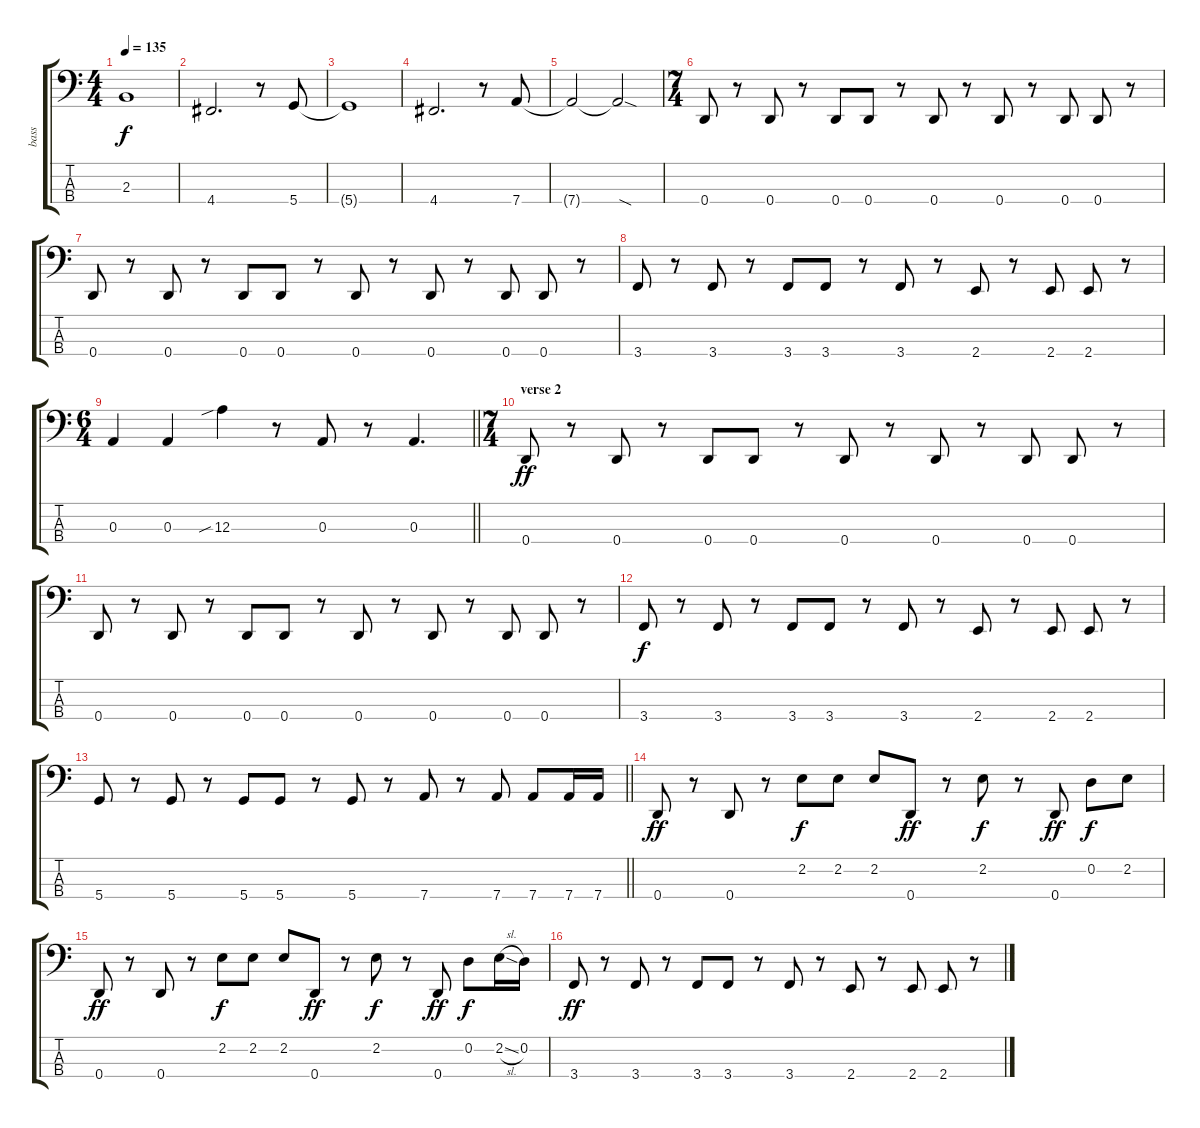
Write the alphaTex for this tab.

\track ("bass" "bass") {instrument electricbassfinger}
\staff {score tabs}
\tuning (G2 D2 A1 D1) {hide}
\ts (4 4)
\tempo 135
\clef f4
\ks c
2.3.1{dy f} |
4.4.2{d} r.8 5.4.8 |
5.4{t}.1 |
4.4.2{d} r.8 7.4.8 |
7.4{t}.2 7.4{sod t}.2 |
\ts (7 4)
0.4.8 r.8 0.4.8 r.8 0.4.8 0.4.8 r.8 0.4.8 r.8 0.4.8 r.8 0.4.8 0.4.8 r.8 |
0.4.8 r.8 0.4.8 r.8 0.4.8 0.4.8 r.8 0.4.8 r.8 0.4.8 r.8 0.4.8 0.4.8 r.8 |
3.4.8 r.8 3.4.8 r.8 3.4.8 3.4.8 r.8 3.4.8 r.8 2.4.8 r.8 2.4.8 2.4.8 r.8 |
\ts (6 4)
\barLineRight lightlight
0.3.4 0.3.4 12.3{sib}.4 r.8 0.3.8 r.8 0.3.4{d} |
\ts (7 4)
\section ("" "verse 2")
0.4.8{dy ff} r.8 0.4.8 r.8 0.4.8 0.4.8 r.8 0.4.8 r.8 0.4.8 r.8 0.4.8 0.4.8 r.8 |
0.4.8 r.8 0.4.8 r.8 0.4.8 0.4.8 r.8 0.4.8 r.8 0.4.8 r.8 0.4.8 0.4.8 r.8 |
3.4.8{dy f} r.8 3.4.8 r.8 3.4.8 3.4.8 r.8 3.4.8 r.8 2.4.8 r.8 2.4.8 2.4.8 r.8 |
\barLineRight lightlight
5.4.8 r.8 5.4.8 r.8 5.4.8 5.4.8 r.8 5.4.8 r.8 7.4.8 r.8 7.4.8 7.4.8 7.4.16 7.4.16 |
0.4.8{dy ff} r.8 0.4.8 r.8 2.2.8{dy f} 2.2.8 2.2.8 0.4.8{dy ff} r.8 2.2.8{dy f} r.8 0.4.8{dy ff} 0.2.8{dy f} 2.2.8 |
0.4.8{dy ff} r.8 0.4.8 r.8 2.2.8{dy f} 2.2.8 2.2.8 0.4.8{dy ff} r.8 2.2.8{dy f} r.8 0.4.8{dy ff} 0.2.8{dy f} 2.2{sl}.16 0.2.16 |
3.4.8{dy ff} r.8 3.4.8 r.8 3.4.8 3.4.8 r.8 3.4.8 r.8 2.4.8 r.8 2.4.8 2.4.8 r.8
